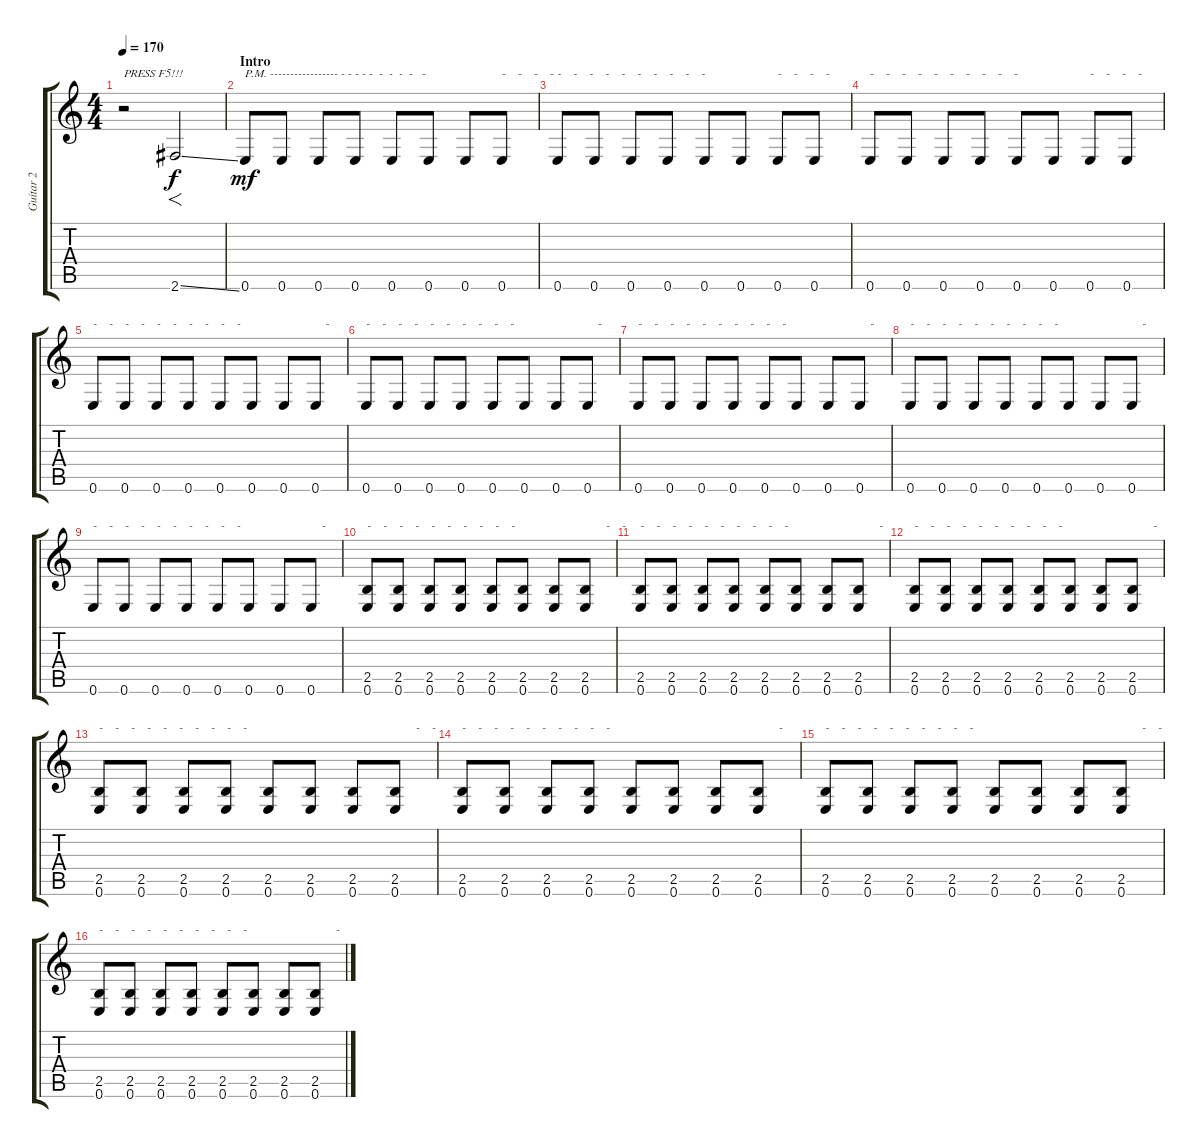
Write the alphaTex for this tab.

\track ("Guitar 2" "Guitar 2") {instrument distortionguitar}
\staff {score tabs}
\tuning (E4 B3 G3 D3 A2 E2) {hide}
\ts (4 4)
\tempo 170
\clef g2
\ks c
r.2{txt "PRESS F5!!!" dy f instrument distortionguitar} 2.6{ss}.2{f} |
\section ("" "Intro")
0.6.8{txt "P.M. ----------------- - - - - -  -  -  -  -   -  " dy mf balance 8 instrument electricguitarmuted} 0.6.8{balance 8 instrument electricguitarmuted} 0.6.8{balance 8 instrument electricguitarmuted} 0.6.8{balance 8 instrument electricguitarmuted} 0.6.8{balance 8 instrument electricguitarmuted} 0.6.8{balance 8 instrument electricguitarmuted} 0.6.8{balance 8 instrument electricguitarmuted} 0.6.8{txt "-    -    -    -    " balance 8 instrument electricguitarmuted} |
0.6.8{txt "-    -    -    -    -    -    -    -    -    -    " balance 8 instrument electricguitarmuted} 0.6.8{balance 8 instrument electricguitarmuted} 0.6.8{balance 8 instrument electricguitarmuted} 0.6.8{balance 8 instrument electricguitarmuted} 0.6.8{balance 8 instrument electricguitarmuted} 0.6.8{balance 8 instrument electricguitarmuted} 0.6.8{txt "-    -    -    -    " balance 8 instrument electricguitarmuted} 0.6.8{balance 8 instrument electricguitarmuted} |
0.6.8{txt "-    -    -    -    -    -    -    -    -    -    " balance 8 instrument electricguitarmuted} 0.6.8{balance 8 instrument electricguitarmuted} 0.6.8{balance 8 instrument electricguitarmuted} 0.6.8{balance 8 instrument electricguitarmuted} 0.6.8{balance 8 instrument electricguitarmuted} 0.6.8{balance 8 instrument electricguitarmuted} 0.6.8{txt "-    -    -    -    " balance 8 instrument electricguitarmuted} 0.6.8{balance 8 instrument electricguitarmuted} |
0.6.8{txt "-    -    -    -    -    -    -    -    -    -    " balance 8 instrument electricguitarmuted} 0.6.8{balance 8 instrument electricguitarmuted} 0.6.8{balance 8 instrument electricguitarmuted} 0.6.8{balance 8 instrument electricguitarmuted} 0.6.8{balance 8 instrument electricguitarmuted} 0.6.8{balance 8 instrument electricguitarmuted} 0.6.8{txt "              -  " balance 8 instrument electricguitarmuted} 0.6.8{balance 8 instrument electricguitarmuted} |
0.6.8{txt "-    -    -    -    -    -    -    -    -    -    " balance 8 instrument electricguitarmuted} 0.6.8{balance 8 instrument electricguitarmuted} 0.6.8{balance 8 instrument electricguitarmuted} 0.6.8{balance 8 instrument electricguitarmuted} 0.6.8{balance 8 instrument electricguitarmuted} 0.6.8{balance 8 instrument electricguitarmuted} 0.6.8{txt "              -  " balance 8 instrument electricguitarmuted} 0.6.8{balance 8 instrument electricguitarmuted} |
0.6.8{txt "-    -    -    -    -    -    -    -    -    -    " balance 8 instrument electricguitarmuted} 0.6.8{balance 8 instrument electricguitarmuted} 0.6.8{balance 8 instrument electricguitarmuted} 0.6.8{balance 8 instrument electricguitarmuted} 0.6.8{balance 8 instrument electricguitarmuted} 0.6.8{balance 8 instrument electricguitarmuted} 0.6.8{txt "              -  " balance 8 instrument electricguitarmuted} 0.6.8{balance 8 instrument electricguitarmuted} |
0.6.8{txt "-    -    -    -    -    -    -    -    -    -    " balance 8 instrument electricguitarmuted} 0.6.8{balance 8 instrument electricguitarmuted} 0.6.8{balance 8 instrument electricguitarmuted} 0.6.8{balance 8 instrument electricguitarmuted} 0.6.8{balance 8 instrument electricguitarmuted} 0.6.8{balance 8 instrument electricguitarmuted} 0.6.8{txt "              -  " balance 8 instrument electricguitarmuted} 0.6.8{balance 8 instrument electricguitarmuted} |
0.6.8{txt "-    -    -    -    -    -    -    -    -    -    " balance 8 instrument electricguitarmuted} 0.6.8{balance 8 instrument electricguitarmuted} 0.6.8{balance 8 instrument electricguitarmuted} 0.6.8{balance 8 instrument electricguitarmuted} 0.6.8{balance 8 instrument electricguitarmuted} 0.6.8{balance 8 instrument electricguitarmuted} 0.6.8{txt "              -  " balance 8 instrument electricguitarmuted} 0.6.8{balance 8 instrument electricguitarmuted} |
(2.5 0.6).8{txt "-    -    -    -    -    -    -    -    -    -    " balance 8 instrument electricguitarmuted} (2.5 0.6).8{balance 8 instrument electricguitarmuted} (2.5 0.6).8{balance 8 instrument electricguitarmuted} (2.5 0.6).8{balance 8 instrument electricguitarmuted} (2.5 0.6).8{balance 8 instrument electricguitarmuted} (2.5 0.6).8{balance 8 instrument electricguitarmuted} (2.5 0.6).8{balance 8 instrument electricguitarmuted} (2.5 0.6).8{txt "       -    -" balance 8 instrument electricguitarmuted} |
(2.5 0.6).8{txt "-    -    -    -    -    -    -    -    -    -    " balance 8 instrument electricguitarmuted} (2.5 0.6).8{balance 8 instrument electricguitarmuted} (2.5 0.6).8{balance 8 instrument electricguitarmuted} (2.5 0.6).8{balance 8 instrument electricguitarmuted} (2.5 0.6).8{balance 8 instrument electricguitarmuted} (2.5 0.6).8{balance 8 instrument electricguitarmuted} (2.5 0.6).8{balance 8 instrument electricguitarmuted} (2.5 0.6).8{txt "       -   " balance 8 instrument electricguitarmuted} |
(2.5 0.6).8{txt "-    -    -    -    -    -    -    -    -    -    " balance 8 instrument electricguitarmuted} (2.5 0.6).8{balance 8 instrument electricguitarmuted} (2.5 0.6).8{balance 8 instrument electricguitarmuted} (2.5 0.6).8{balance 8 instrument electricguitarmuted} (2.5 0.6).8{balance 8 instrument electricguitarmuted} (2.5 0.6).8{balance 8 instrument electricguitarmuted} (2.5 0.6).8{balance 8 instrument electricguitarmuted} (2.5 0.6).8{txt "       -   " balance 8 instrument electricguitarmuted} |
(2.5 0.6).8{txt "-    -    -    -    -    -    -    -    -    -    " balance 8 instrument electricguitarmuted} (2.5 0.6).8{balance 8 instrument electricguitarmuted} (2.5 0.6).8{balance 8 instrument electricguitarmuted} (2.5 0.6).8{balance 8 instrument electricguitarmuted} (2.5 0.6).8{balance 8 instrument electricguitarmuted} (2.5 0.6).8{balance 8 instrument electricguitarmuted} (2.5 0.6).8{balance 8 instrument electricguitarmuted} (2.5 0.6).8{txt "       -    -" balance 8 instrument electricguitarmuted} |
(2.5 0.6).8{txt "-    -    -    -    -    -    -    -    -    -    " balance 8 instrument electricguitarmuted} (2.5 0.6).8{balance 8 instrument electricguitarmuted} (2.5 0.6).8{balance 8 instrument electricguitarmuted} (2.5 0.6).8{balance 8 instrument electricguitarmuted} (2.5 0.6).8{balance 8 instrument electricguitarmuted} (2.5 0.6).8{balance 8 instrument electricguitarmuted} (2.5 0.6).8{balance 8 instrument electricguitarmuted} (2.5 0.6).8{txt "       -   " balance 8 instrument electricguitarmuted} |
(2.5 0.6).8{txt "-    -    -    -    -    -    -    -    -    -    " balance 8 instrument electricguitarmuted} (2.5 0.6).8{balance 8 instrument electricguitarmuted} (2.5 0.6).8{balance 8 instrument electricguitarmuted} (2.5 0.6).8{balance 8 instrument electricguitarmuted} (2.5 0.6).8{balance 8 instrument electricguitarmuted} (2.5 0.6).8{balance 8 instrument electricguitarmuted} (2.5 0.6).8{balance 8 instrument electricguitarmuted} (2.5 0.6).8{txt "       -    -" balance 8 instrument electricguitarmuted} |
(2.5 0.6).8{txt "-    -    -    -    -    -    -    -    -    -    " balance 8 instrument electricguitarmuted} (2.5 0.6).8{balance 8 instrument electricguitarmuted} (2.5 0.6).8{balance 8 instrument electricguitarmuted} (2.5 0.6).8{balance 8 instrument electricguitarmuted} (2.5 0.6).8{balance 8 instrument electricguitarmuted} (2.5 0.6).8{balance 8 instrument electricguitarmuted} (2.5 0.6).8{balance 8 instrument electricguitarmuted} (2.5 0.6).8{txt "       -   " balance 8 instrument electricguitarmuted}
